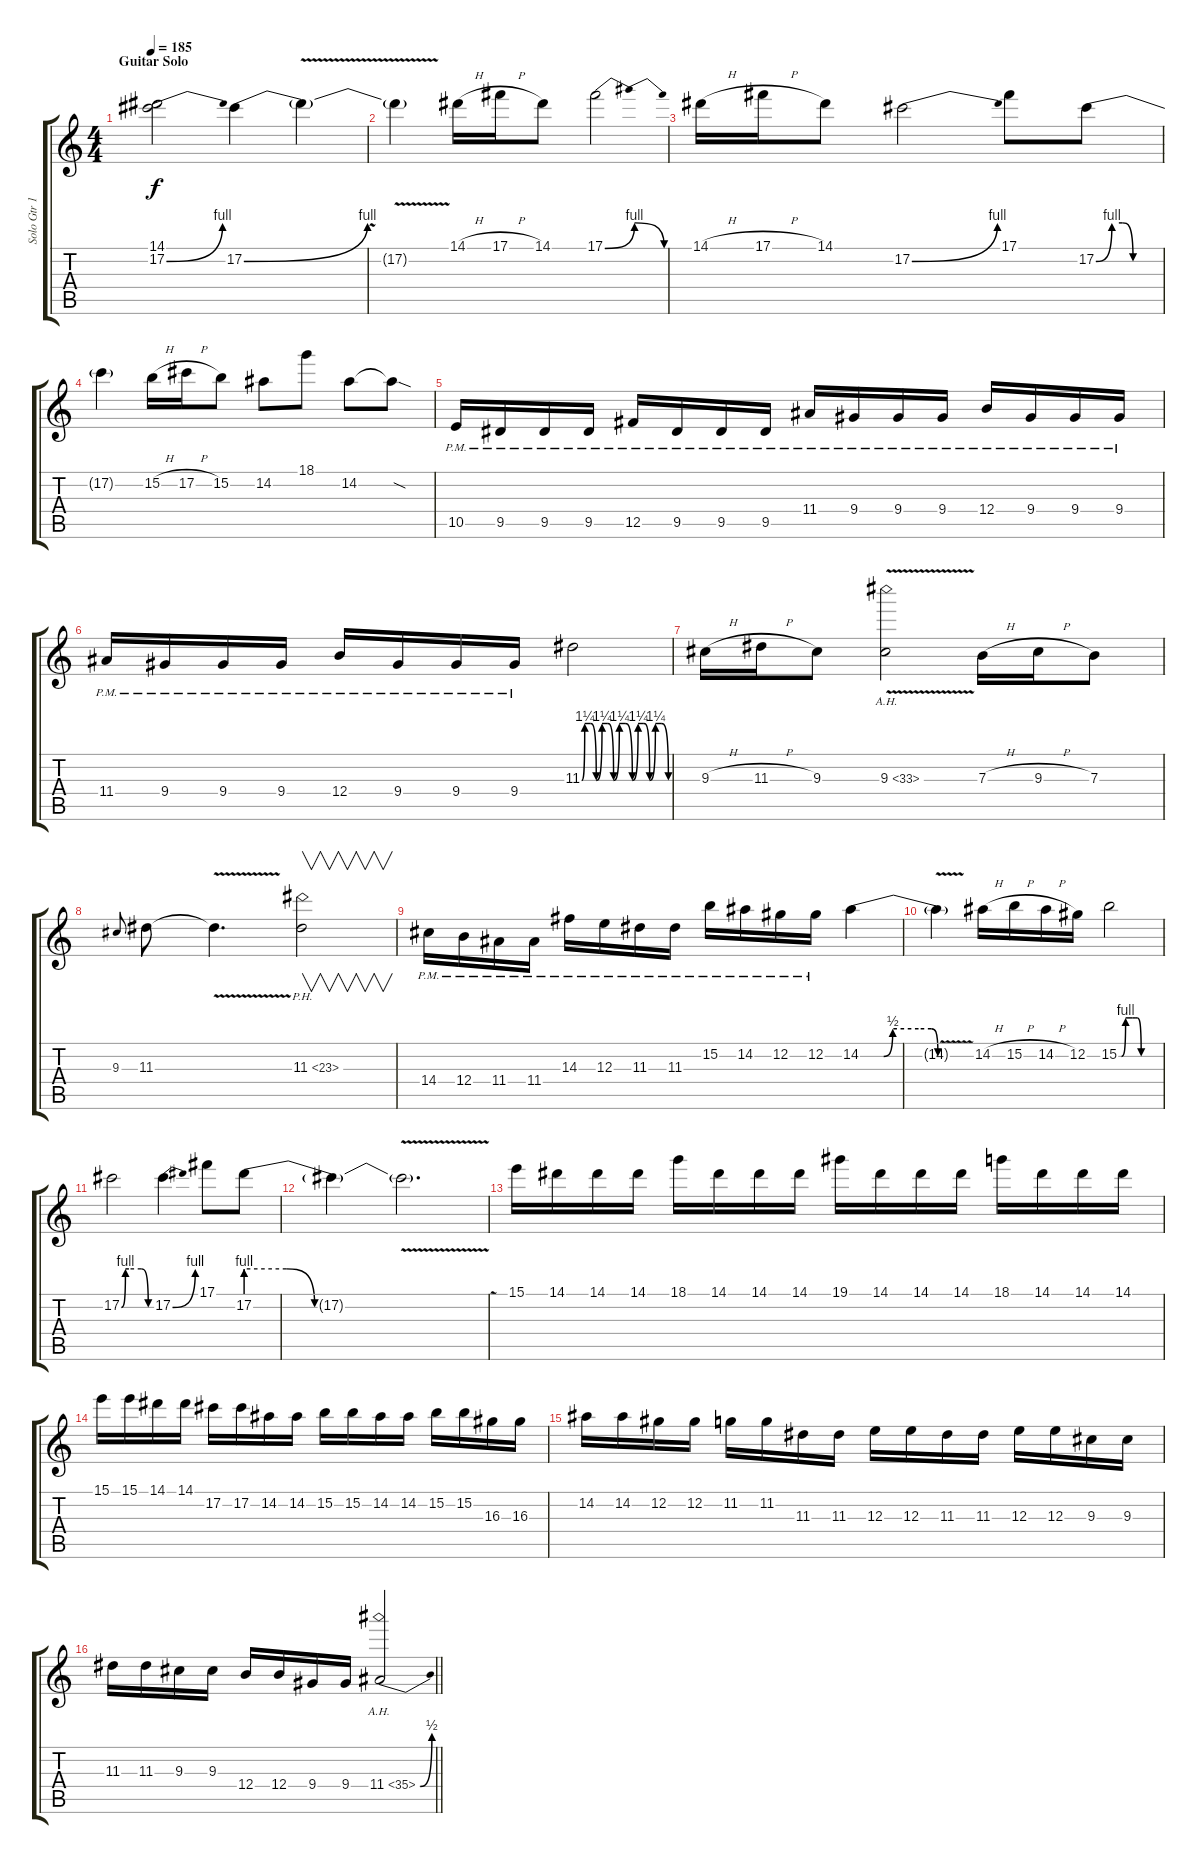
\track ("Solo Gtr 1" "Solo Gtr 1") {instrument distortionguitar}
\staff {score tabs}
\tuning (Db4 Ab3 E3 B2 Gb2 Db2) {hide}
\ts (4 4)
\section ("" "Guitar Solo")
\tempo 185
\clef g2
\ks c
(14.1 17.2{be (bend 0 0 60 4)}).2{dy f volume 16 instrument distortionguitar} 17.2{be (bend 0 0 60 4)}.4 17.2{v t}.4 |
17.2{t}.4 14.1{h}.16 17.1{h}.16 14.1.8 17.1{be (bendrelease 0 0 15 4 50 4 60 0)}.2 |
14.1{h}.16 17.1{h}.16 14.1.8 17.2{be (bend 0 0 60 4)}.2 17.1.8 17.2{be (custom 0 0 15 4 25 4 35 0 60 0)}.8 |
17.2{t}.4 15.2{h}.16 17.2{h}.16 15.2.8 14.2.8 18.1.8 14.2.8 14.2{sod t}.8 |
10.5{pm}.16 9.5{pm}.16 9.5{pm}.16 9.5{pm}.16 12.5{pm}.16 9.5{pm}.16 9.5{pm}.16 9.5{pm}.16 11.4{pm}.16 9.4{pm}.16 9.4{pm}.16 9.4{pm}.16 12.4{pm}.16 9.4{pm}.16 9.4{pm}.16 9.4{pm}.16 |
11.4{pm}.16 9.4{pm}.16 9.4{pm}.16 9.4{pm}.16 12.4{pm}.16 9.4{pm}.16 9.4{pm}.16 9.4{pm}.16 11.3{be (custom 0 0 2 5 6 5 10 0 14 5 18 5 22 0 26 5 30 5 35 0 39 5 43 5 47 0 51 5 55 5 60 0)}.2 |
9.3{h}.16 11.3{h}.16 9.3.8 9.3{ah 24 v}.2 7.3{h}.16 9.3{h}.16 7.3.8 |
9.3.8{gr onbeat} 11.3.8 11.3{v t}.4{d} 11.3{ph 12}.2{v} |
14.4{pm}.16 12.4{pm}.16 11.4{pm}.16 11.4{pm}.16 14.3{pm}.16 12.3{pm}.16 11.3{pm}.16 11.3{pm}.16 15.2{pm}.16 14.2{pm}.16 12.2{pm}.16 12.2{pm}.16 14.2{be (custom 0 0 8 0 18 0 25 2 45 2 55 2 60 0)}.4 |
14.2{v t}.4 14.2{h}.16 15.2{h}.16 14.2{h}.16 12.2.16 15.2{be (custom 0 0 4 0 10 4 20 4 24 4 27 4 33 0 60 0)}.2 |
17.2{be (custom 0 0 8 4 15 4 40 4 54 0 60 0)}.2 17.2{be (bend 0 0 60 4)}.4 17.1.8 17.2{be (custom 0 4 10 4 17 0 30 0 60 0)}.8 |
17.2{t}.4 17.2{v t}.2{d} |
15.1.16 14.1.16 14.1.16 14.1.16 18.1.16 14.1.16 14.1.16 14.1.16 19.1.16 14.1.16 14.1.16 14.1.16 18.1.16 14.1.16 14.1.16 14.1.16 |
15.1.16 15.1.16 14.1.16 14.1.16 17.2.16 17.2.16 14.2.16 14.2.16 15.2.16 15.2.16 14.2.16 14.2.16 15.2.16 15.2.16 16.3.16 16.3.16 |
14.2.16 14.2.16 12.2.16 12.2.16 11.2.16 11.2.16 11.3.16 11.3.16 12.3.16 12.3.16 11.3.16 11.3.16 12.3.16 12.3.16 9.3.16 9.3.16 |
\barLineRight lightlight
11.3.16 11.3.16 9.3.16 9.3.16 12.4.16 12.4.16 9.4.16 9.4.16 11.4{be (bend 0 0 60 2) ah 24}.2
